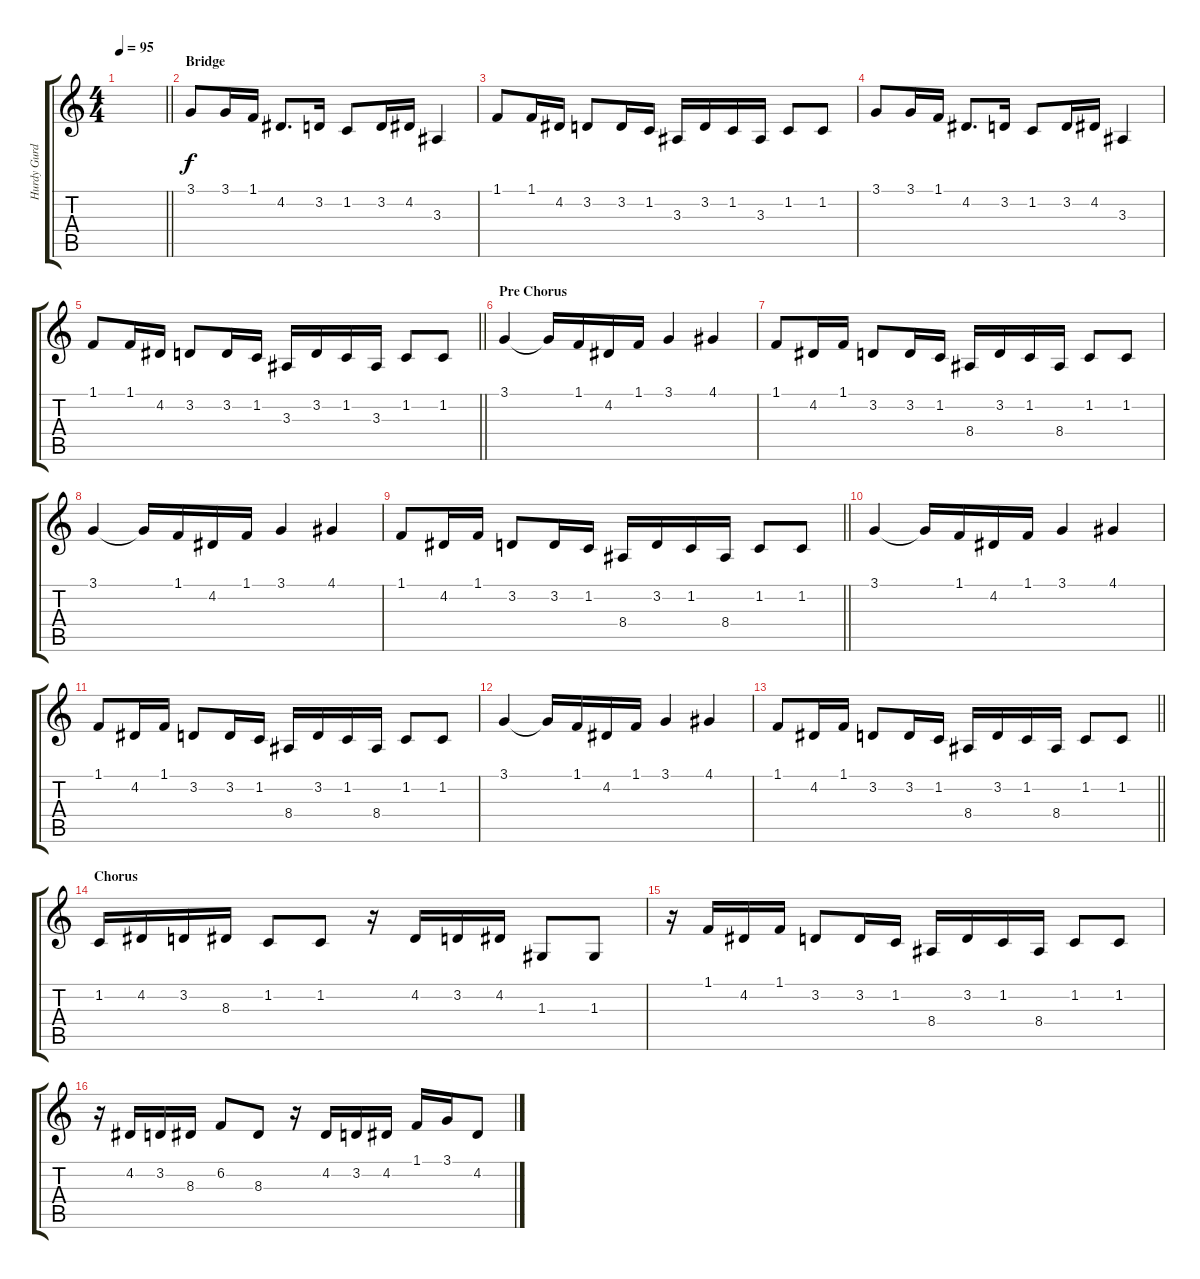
\track ("Hurdy Gurdy" "Hurdy Gurd") {instrument fiddle}
\staff {score tabs}
\tuning (E4 B3 G3 D3 A2 E2) {hide}
\ts (4 4)
\tempo 95
\clef g2
\barLineRight lightlight
\ks c
|
\section ("" "Bridge")
3.1.8 3.1.16 1.1.16 4.2.8{d} 3.2.16 1.2.8 3.2.16 4.2.16 3.3.4 |
1.1.8 1.1.16 4.2.16 3.2.8 3.2.16 1.2.16 3.3.16 3.2.16 1.2.16 3.3.16 1.2.8 1.2.8 |
3.1.8 3.1.16 1.1.16 4.2.8{d} 3.2.16 1.2.8 3.2.16 4.2.16 3.3.4 |
\barLineRight lightlight
1.1.8 1.1.16 4.2.16 3.2.8 3.2.16 1.2.16 3.3.16 3.2.16 1.2.16 3.3.16 1.2.8 1.2.8 |
\section ("" "Pre Chorus")
3.1.4{volume 11} 3.1{t}.16 1.1.16 4.2.16 1.1.16 3.1.4 4.1.4 |
1.1.8{volume 9} 4.2.16 1.1.16 3.2.8 3.2.16 1.2.16 8.4.16 3.2.16 1.2.16 8.4.16 1.2.8 1.2.8 |
3.1.4{volume 11} 3.1{t}.16 1.1.16 4.2.16 1.1.16 3.1.4 4.1.4 |
\barLineRight lightlight
1.1.8{volume 9} 4.2.16 1.1.16 3.2.8 3.2.16 1.2.16 8.4.16 3.2.16 1.2.16 8.4.16 1.2.8 1.2.8 |
3.1.4{volume 11} 3.1{t}.16 1.1.16 4.2.16 1.1.16 3.1.4 4.1.4 |
1.1.8{volume 9} 4.2.16 1.1.16 3.2.8 3.2.16 1.2.16 8.4.16 3.2.16 1.2.16 8.4.16 1.2.8 1.2.8 |
3.1.4{volume 11} 3.1{t}.16 1.1.16 4.2.16 1.1.16 3.1.4 4.1.4 |
\barLineRight lightlight
1.1.8{volume 9} 4.2.16 1.1.16 3.2.8 3.2.16 1.2.16 8.4.16 3.2.16 1.2.16 8.4.16 1.2.8 1.2.8 |
\section ("" "Chorus")
1.2.16{volume 12} 4.2.16 3.2.16 8.3.16 1.2.8 1.2.8 r.16 4.2.16 3.2.16 4.2.16 1.3.8 1.3.8 |
r.16 1.1.16 4.2.16 1.1.16 3.2.8 3.2.16 1.2.16 8.4.16 3.2.16 1.2.16 8.4.16 1.2.8 1.2.8 |
r.16 4.2.16 3.2.16 8.3.16 6.2.8 8.3.8 r.16 4.2.16 3.2.16 4.2.16 1.1.16 3.1.16 4.2.8
